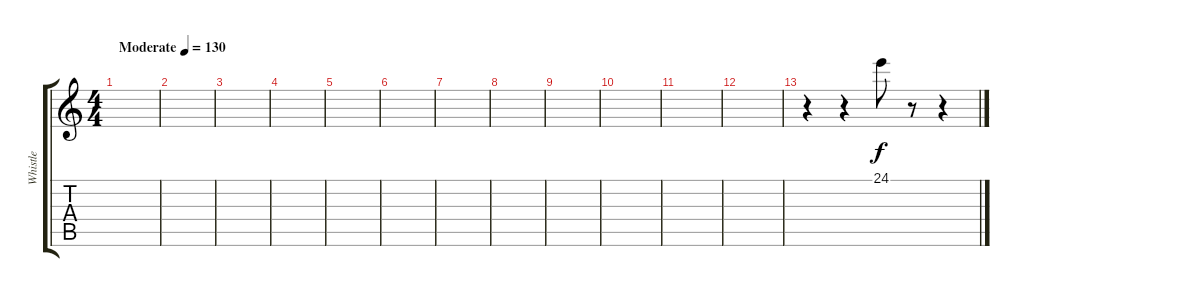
\track ("Whistle" "Whistle") {instrument ocarina}
\staff {score tabs}
\tuning (E4 B3 G3 D3 A2 E2) {hide}
\ts (4 4)
\tempo (130 "Moderate")
\clef g2
\ks c
|
|
|
|
|
|
|
|
|
|
|
|
r.4 r.4 24.1.8 r.8 r.4
